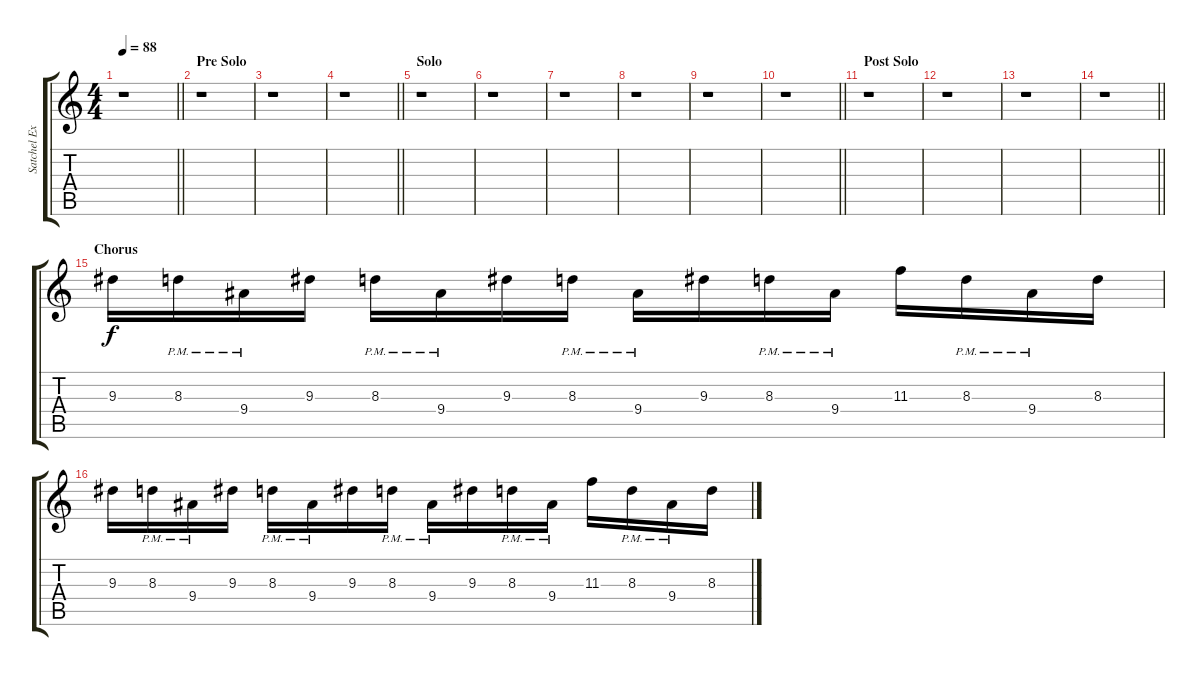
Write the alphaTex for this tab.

\track ("Satchel Extra" "Satchel Ex") {instrument distortionguitar}
\staff {score tabs}
\tuning (Eb4 Bb3 Gb3 Db3 Ab2 Eb2) {hide}
\ts (4 4)
\tempo 88
\clef g2
\barLineRight lightlight
\ks c
r.1{dy f} |
\section ("" "Pre Solo")
r.1 |
r.1 |
\barLineRight lightlight
r.1 |
\section ("" "Solo")
r.1 |
r.1 |
r.1 |
r.1 |
r.1 |
\barLineRight lightlight
r.1 |
\section ("" "Post Solo")
r.1 |
r.1 |
r.1 |
\barLineRight lightlight
r.1 |
\section ("" "Chorus")
9.3.16 8.3{pm}.16 9.4{pm}.16 9.3.16 8.3{pm}.16 9.4{pm}.16 9.3.16 8.3{pm}.16 9.4{pm}.16 9.3.16 8.3{pm}.16 9.4{pm}.16 11.3.16 8.3{pm}.16 9.4{pm}.16 8.3.16 |
9.3.16 8.3{pm}.16 9.4{pm}.16 9.3.16 8.3{pm}.16 9.4{pm}.16 9.3.16 8.3{pm}.16 9.4{pm}.16 9.3.16 8.3{pm}.16 9.4{pm}.16 11.3.16 8.3{pm}.16 9.4{pm}.16 8.3.16
